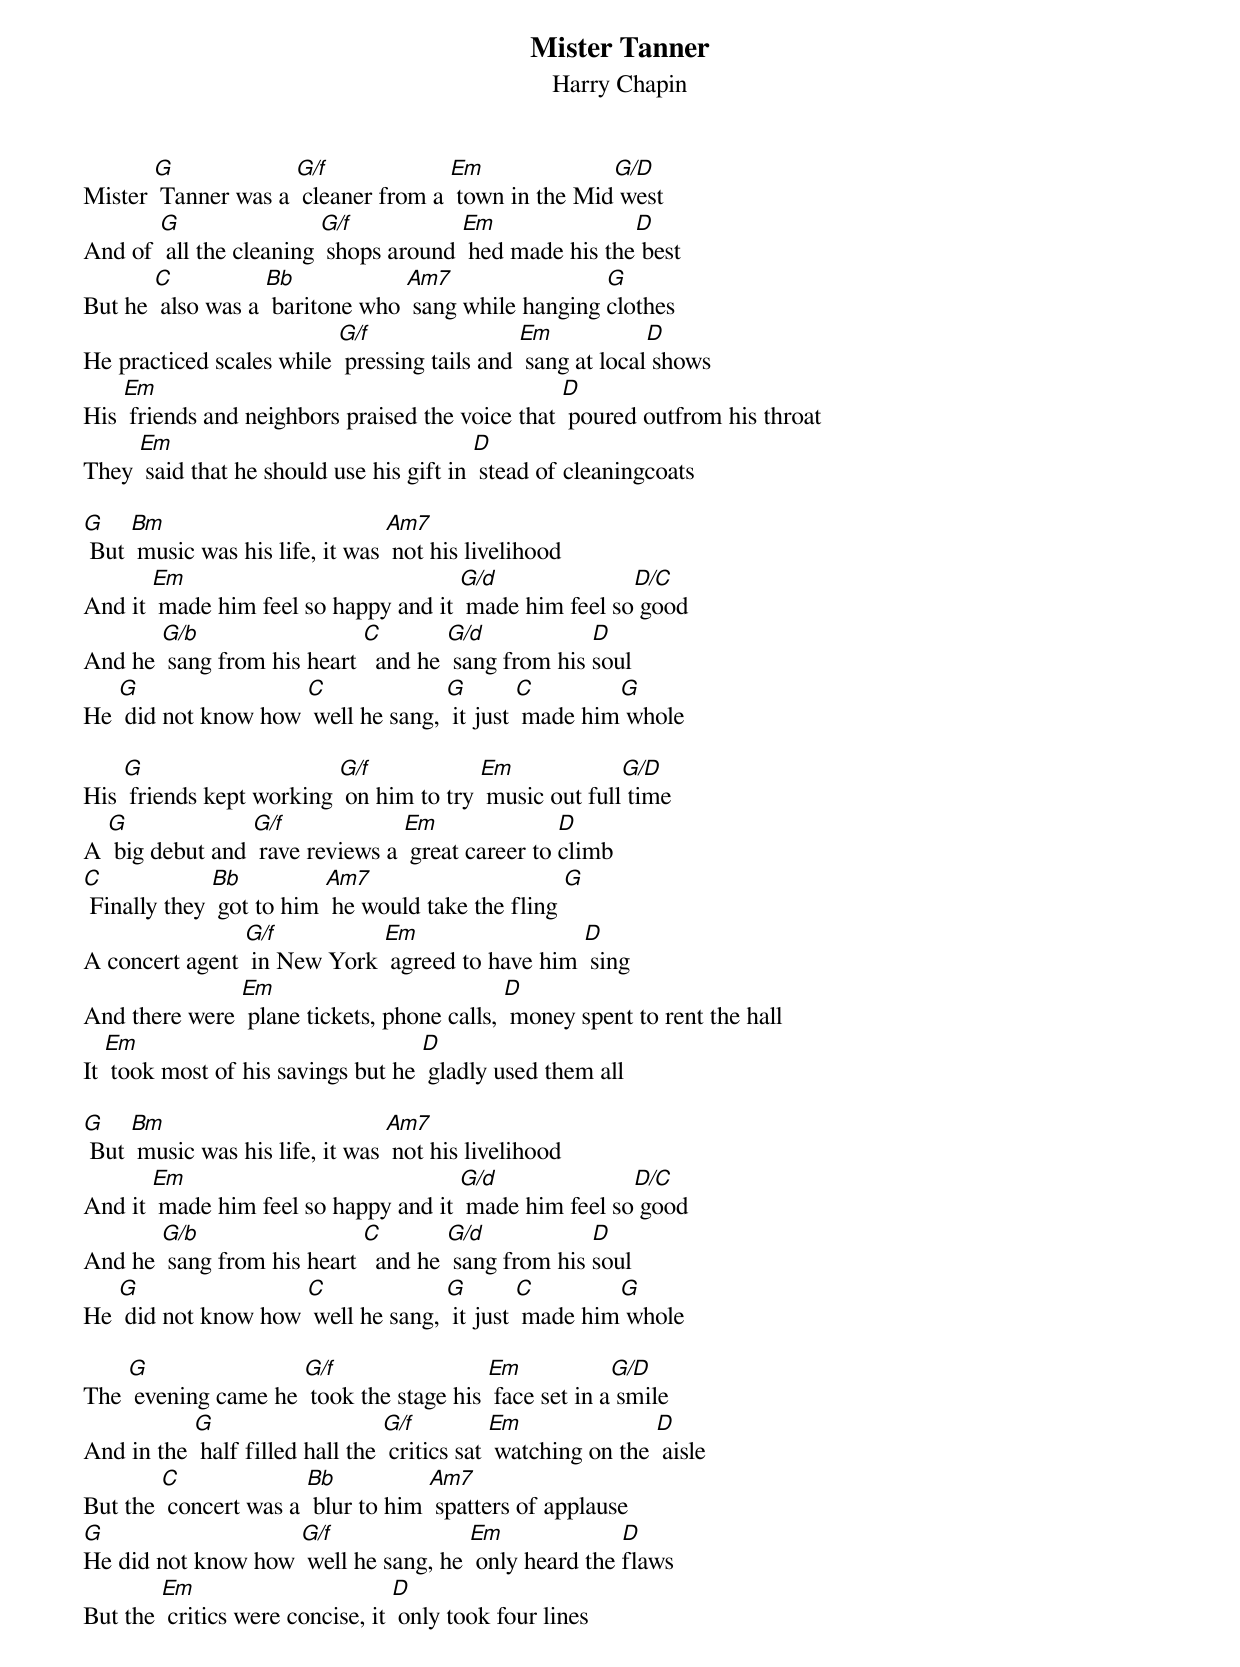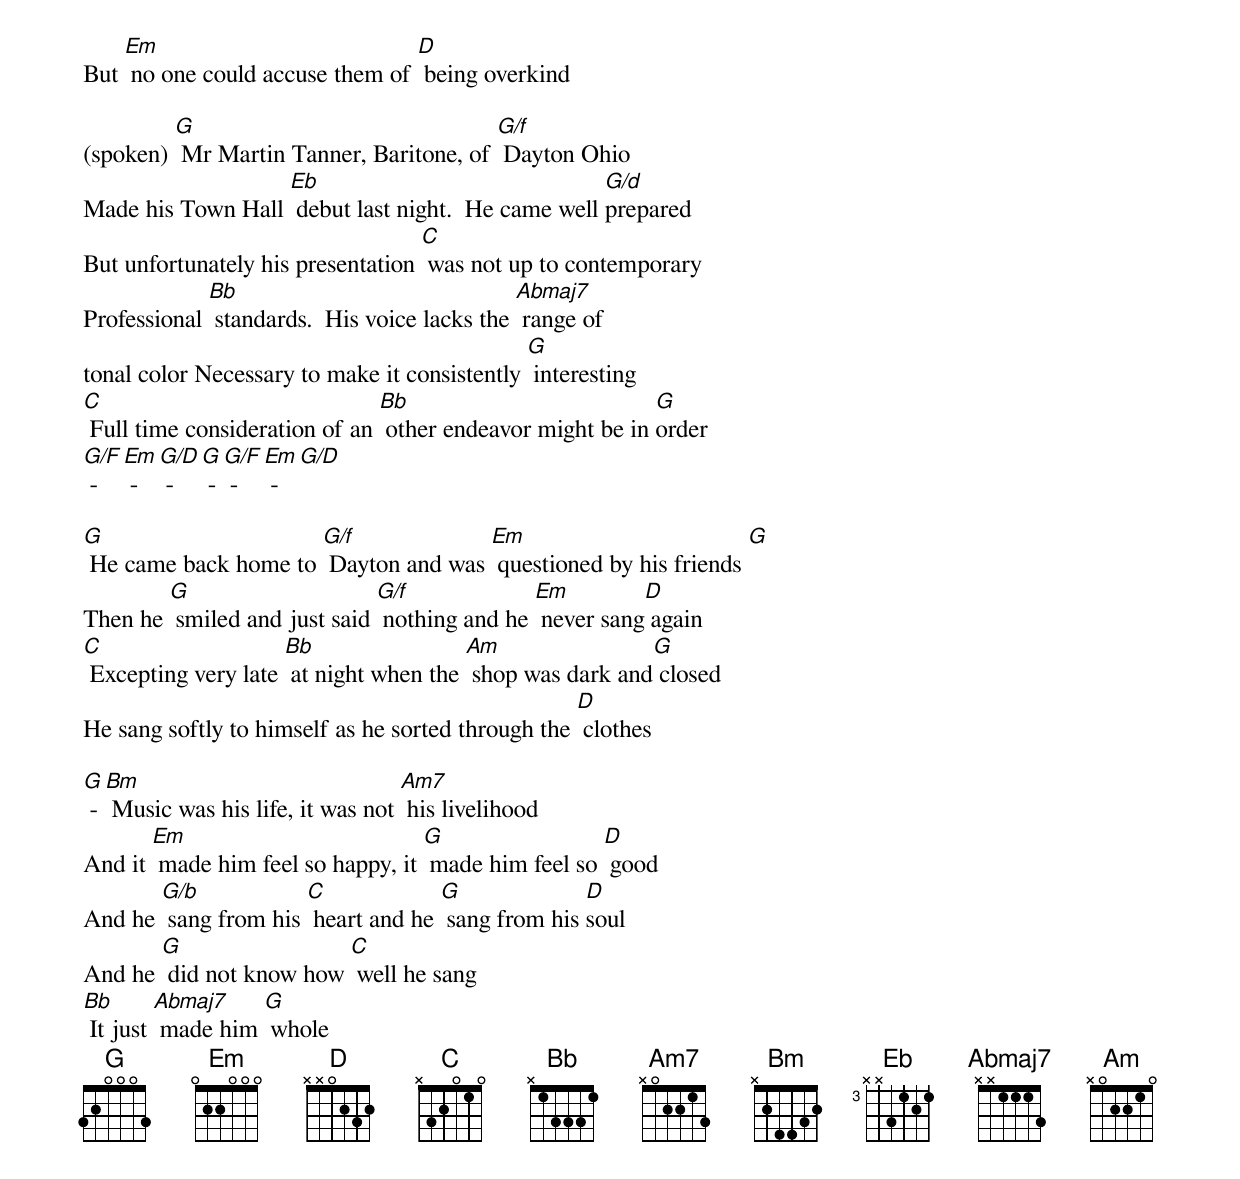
{title: Mister Tanner}
{subtitle: Harry Chapin }

Mister [G] Tanner was a [G/f] cleaner from a [Em] town in the Mid[G/D] west
And of [G] all the cleaning [G/f] shops around [Em] hed made his the[D] best
But he [C] also was a [Bb] baritone who [Am7] sang while hanging [G]clothes
He practiced scales while [G/f] pressing tails and [Em] sang at local[D] shows
His [Em] friends and neighbors praised the voice that [D] poured outfrom his throat
They [Em] said that he should use his gift in [D] stead of cleaningcoats

[G] But [Bm] music was his life, it was [Am7] not his livelihood
And it [Em] made him feel so happy and it [G/d] made him feel so[D/C] good
And he [G/b] sang from his heart [C]  and he [G/d] sang from his [D]soul
He [G] did not know how [C] well he sang, [G] it just [C] made him[G] whole

His [G] friends kept working [G/f] on him to try [Em] music out full[G/D] time
A [G] big debut and [G/f] rave reviews a [Em] great career to [D]climb
[C] Finally they [Bb] got to him [Am7] he would take the fling [G]
A concert agent [G/f] in New York [Em] agreed to have him [D] sing
And there were [Em] plane tickets, phone calls, [D] money spent to rent the hall
It [Em] took most of his savings but he [D] gladly used them all

[G] But [Bm] music was his life, it was [Am7] not his livelihood
And it [Em] made him feel so happy and it [G/d] made him feel so[D/C] good
And he [G/b] sang from his heart [C]  and he [G/d] sang from his [D]soul
He [G] did not know how [C] well he sang, [G] it just [C] made him[G] whole

The [G] evening came he [G/f] took the stage his [Em] face set in a[G/D] smile
And in the [G] half filled hall the [G/f] critics sat [Em] watching on the [D] aisle
But the [C] concert was a [Bb] blur to him [Am7] spatters of applause
[G]He did not know how [G/f] well he sang, he [Em] only heard the [D]flaws
But the [Em] critics were concise, it [D] only took four lines
But [Em] no one could accuse them of [D] being overkind

(spoken) [G] Mr Martin Tanner, Baritone, of [G/f] Dayton Ohio
Made his Town Hall [Eb] debut last night.  He came well [G/d]prepared
But unfortunately his presentation [C] was not up to contemporary
Professional [Bb] standards.  His voice lacks the [Abmaj7] range of
tonal color Necessary to make it consistently [G] interesting
[C] Full time consideration of an [Bb] other endeavor might be in [G]order
[G/F] - [Em] - [G/D] - [G] - [G/F] - [Em] - [G/D]

[G] He came back home to [G/f] Dayton and was [Em] questioned by his friends [G]
Then he [G] smiled and just said [G/f] nothing and he [Em] never sang[D] again
[C] Excepting very late [Bb] at night when the [Am] shop was dark and[G] closed
He sang softly to himself as he sorted through the [D] clothes

[G] - [Bm] Music was his life, it was not [Am7] his livelihood
And it [Em] made him feel so happy, it [G] made him feel so [D] good
And he [G/b] sang from his [C] heart and he [G] sang from his [D]soul
And he [G] did not know how [C] well he sang
[Bb] It just [Abmaj7] made him [G] whole
